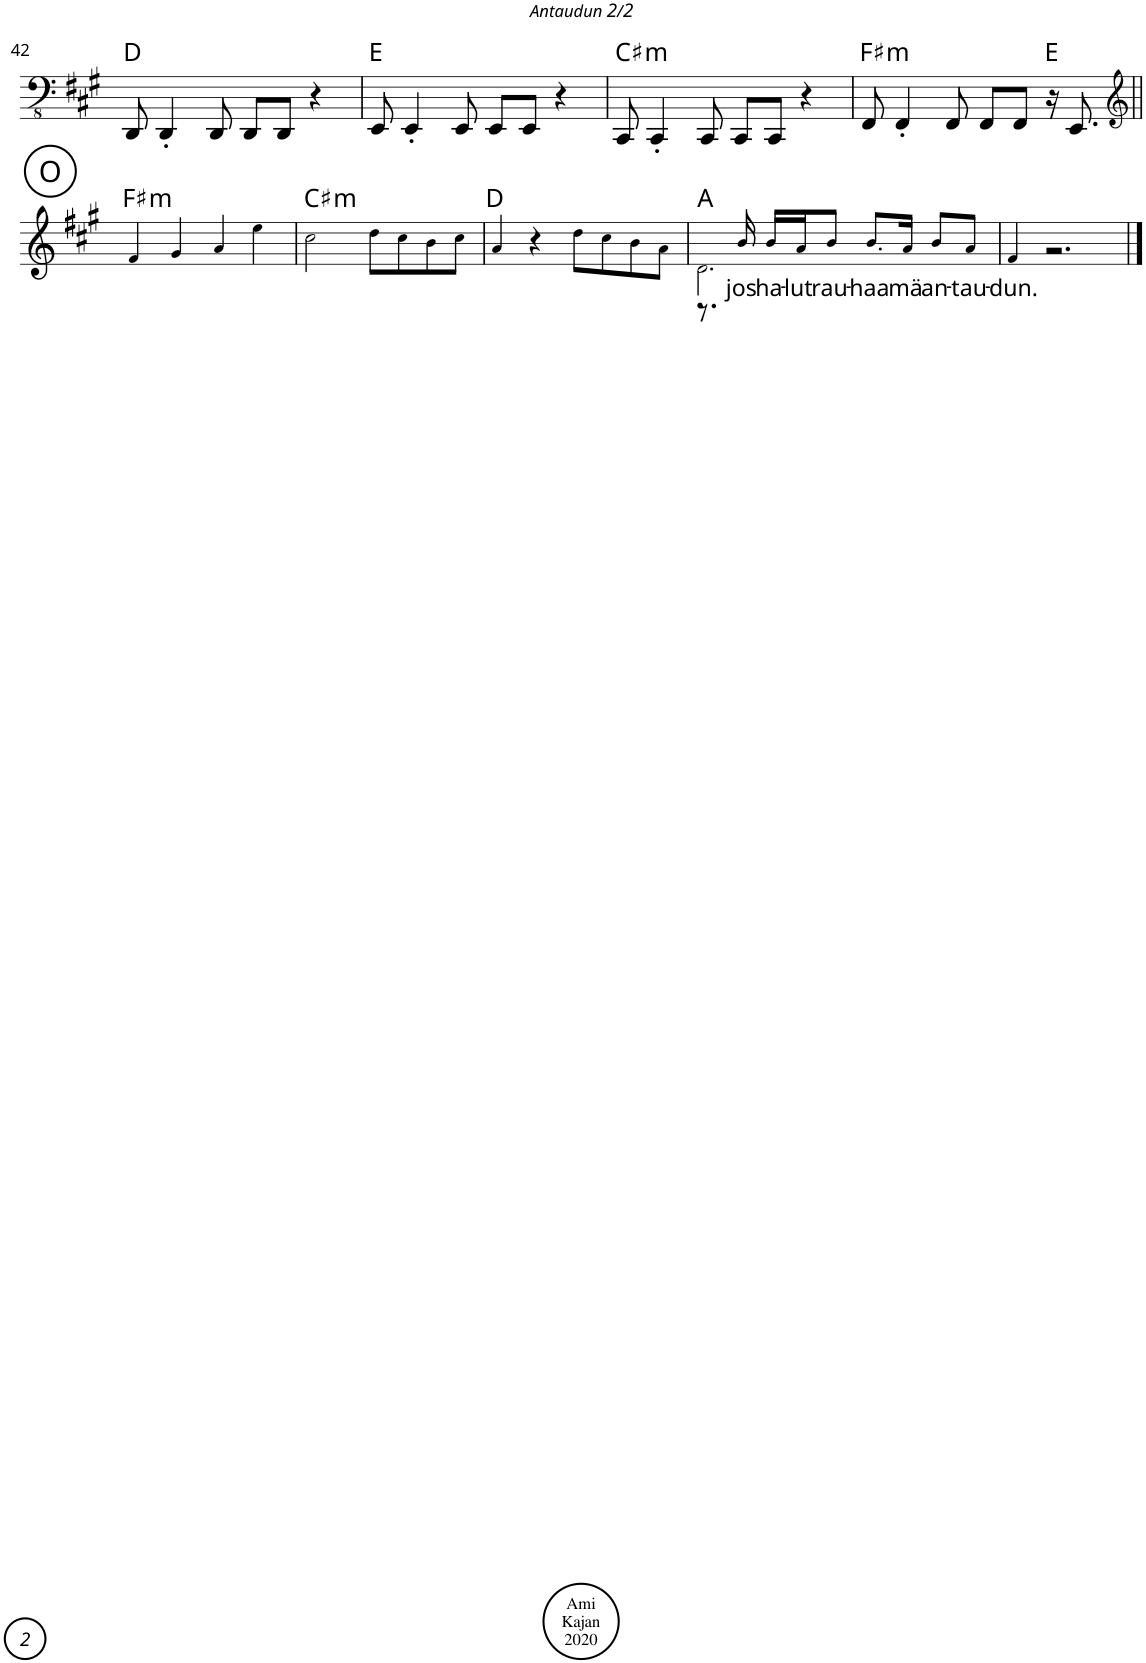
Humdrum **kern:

**kern	**text	**harte
*part1	*part1	*part1
*staff1	*staff1	*
*I"Piano	*	*
*I'Pno.	*	*
!!LO:PB:g=z
*clefFv4	*	*
*k[f#c#g#]	*	*
*M4/4	*	*
*met(c)	*	*
=42	=42	=42
8DDD/	.	D:maj
4DDD'/	.	.
8DDD/	.	.
8DDD/L	.	.
8DDD/J	.	.
4r	.	.
=43	=43	=43
8EEE/	.	E:maj
4EEE'/	.	.
8EEE/	.	.
8EEE/L	.	.
8EEE/J	.	.
4r	.	.
=44	=44	=44
!	!	!LO:H:kt=m
8CCC#/	.	C#:min
4CCC#'/	.	.
8CCC#/	.	.
8CCC#/L	.	.
8CCC#/J	.	.
4r	.	.
=45	=45	=45
!	!	!LO:H:kt=m
8FFF#/	.	F#:min
4FFF#'/	.	.
8FFF#/	.	.
8FFF#/L	.	.
8FFF#/J	.	.
16r	.	E:maj
8.EEE/	.	.
!!LO:LB:g=z
!!LO:REH:place=s1:a:cj:enc=circle:fs=14:t=O
=46||	=46||	=46||
*clefG2	*	*
!	!	!LO:H:kt=m
4f#!/	.	F#:min
4g#!/	.	.
4a!/	.	.
4ee!\	.	.
=47	=47	=47
!	!	!LO:H:kt=m
2cc#!\	.	C#:min
8dd!\L	.	.
8cc#!\	.	.
8b!\	.	.
8cc#!\J	.	.
=48	=48	=48
4a!/	.	D:maj
4r	.	.
8dd!\L	.	.
8cc#!\	.	.
8b!\	.	.
8a!\J	.	.
=49	=49	=49
*^	*	*
2.d!\	8.r	.	A:maj
!	!	!LO:LY:b	!
.	16b!/	jos	.
!	!	!LO:LY:b	!
.	16b!/LL	ha-	.
!	!	!LO:LY:b	!
.	16a!/J	-lut	.
!	!	!LO:LY:b	!
.	8b!/J	rau-	.
!	!	!LO:LY:b	!
.	8.b!/L	-haa	.
!	!	!LO:LY:b	!
.	16a!/Jk	mä	.
!	!	!LO:LY:b	!
4ryy	8b!/L	an-	.
!	!	!LO:LY:b	!
.	8a!/J	tau-	.
=50	=50	=50	=50
!	!	!LO:LY:b	!
1ryy	4f#!/	-dun.	.
.	2.r	.	.
*v	*v	*	*
==	==	==
*-	*-	*-
